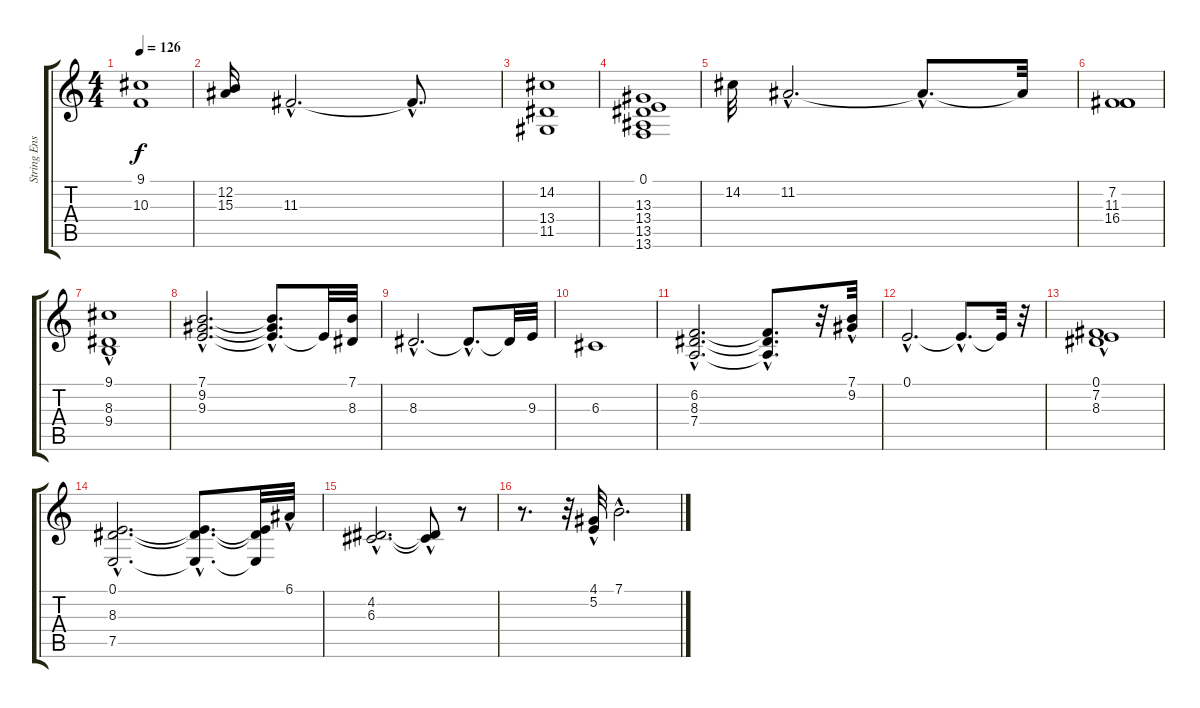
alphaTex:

\track ("String Ensemble" "String Ens") {instrument stringensemble2}
\staff {score tabs}
\tuning (E4 B3 G3 D3 A2 E2) {hide}
\ts (4 4)
\tempo 126
\clef g2
\ks c
(9.1 10.3).1{dy f} |
(12.2 15.3).16 11.3{hac}.2{d} 11.3{hac t}.8{d} |
(14.2 13.4 11.5).1 |
(0.1 13.3 13.4 13.5 13.6).1 |
14.2.32 11.2{hac}.2{d} 11.2{hac t}.8{d} 11.2{t}.32 |
(7.2 11.3 16.4).1 |
(9.1{hac} 8.3 9.4{hac}).1 |
(7.1{hac} 9.2{hac} 9.3{hac}).2{d} (7.1{hac t} 9.2{hac t} 9.3{hac t}).8{d} 9.3{t}.32 (7.1 8.3).32 |
8.3{hac}.2{d} 8.3{hac t}.8{d} 8.3{t}.32 9.3.32 |
6.3.1 |
(6.2{hac} 8.3{hac} 7.4{hac}).2{d} (6.2{hac t} 8.3{hac t} 7.4{t}).8{d} r.32 (7.1{hac} 9.2{hac}).32 |
0.1{hac}.2{d} 0.1{hac t}.8{d} 0.1{t}.32 r.32 |
(0.1{hac} 7.2 8.3{hac}).1 |
(0.1{hac} 8.3{hac} 7.5{hac}).2{d} (0.1{hac t} 8.3{hac t} 7.5{hac t}).8{d} (0.1{t} 8.3{t} 7.5{t}).32 6.1{hac}.32 |
(4.2{hac} 6.3{hac}).2{d} (4.2{t} 6.3{hac t}).8 r.8 |
r.8{d} r.32 (4.1{hac} 5.2{hac}).32 7.1{hac}.2{d}
